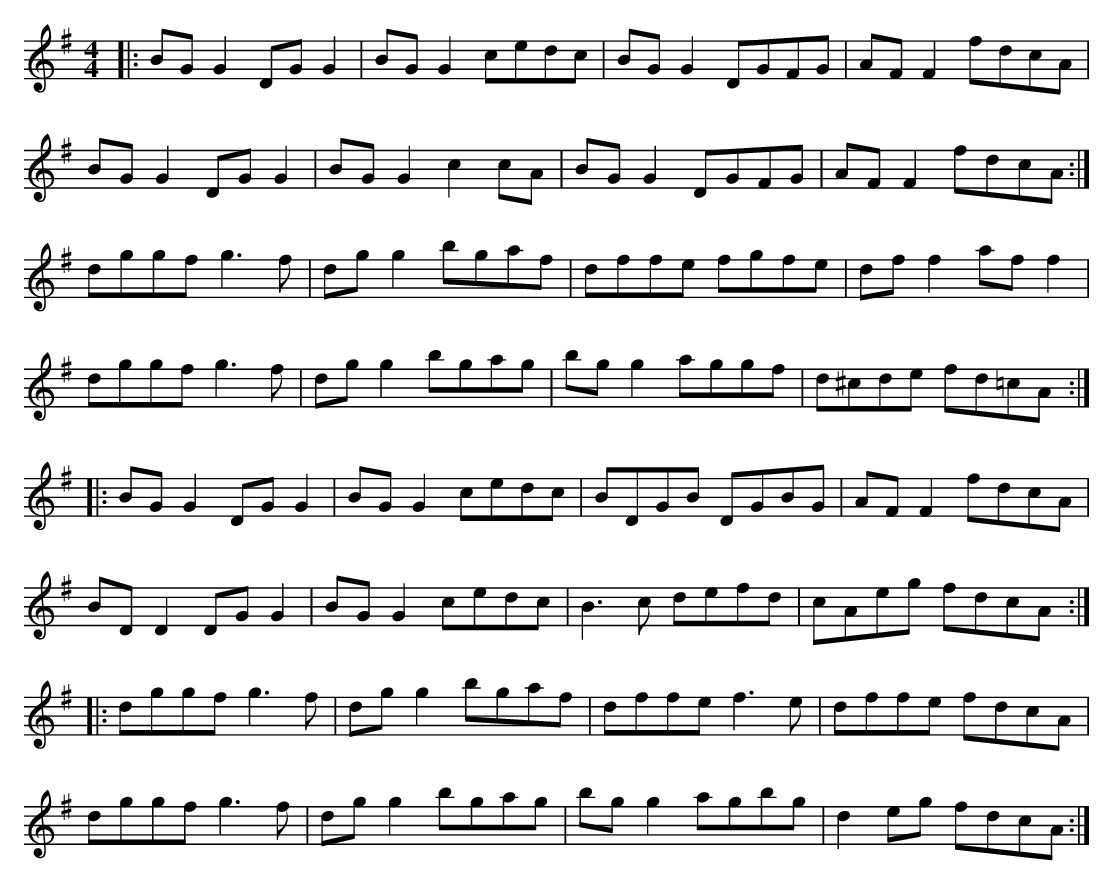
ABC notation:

X:1
M:4/4
K:G
|:BG G2 DG G2|BG G2 cedc|BG G2 DGFG|AF F2 fdcA|
BG G2 DG G2|BG G2 c2cA|BG G2 DGFG|AF F2 fdcA:|
dggf g3f|dg g2 bgaf|dffe fgfe|df f2 af f2|
dggf g3f|dg g2 bgag|bg g2 aggf|d^cde fd=cA:|
|:BG G2 DG G2|BG G2 cedc|BDGB DGBG|AF F2 fdcA|
BD D2 DG G2|BG G2 cedc|B3c defd|cAeg fdcA:|
|:dggf g3f|dg g2 bgaf|dffe f3e|dffe fdcA|
dggf g3f|dg g2 bgag|bg g2 agbg|d2eg fdcA:|
